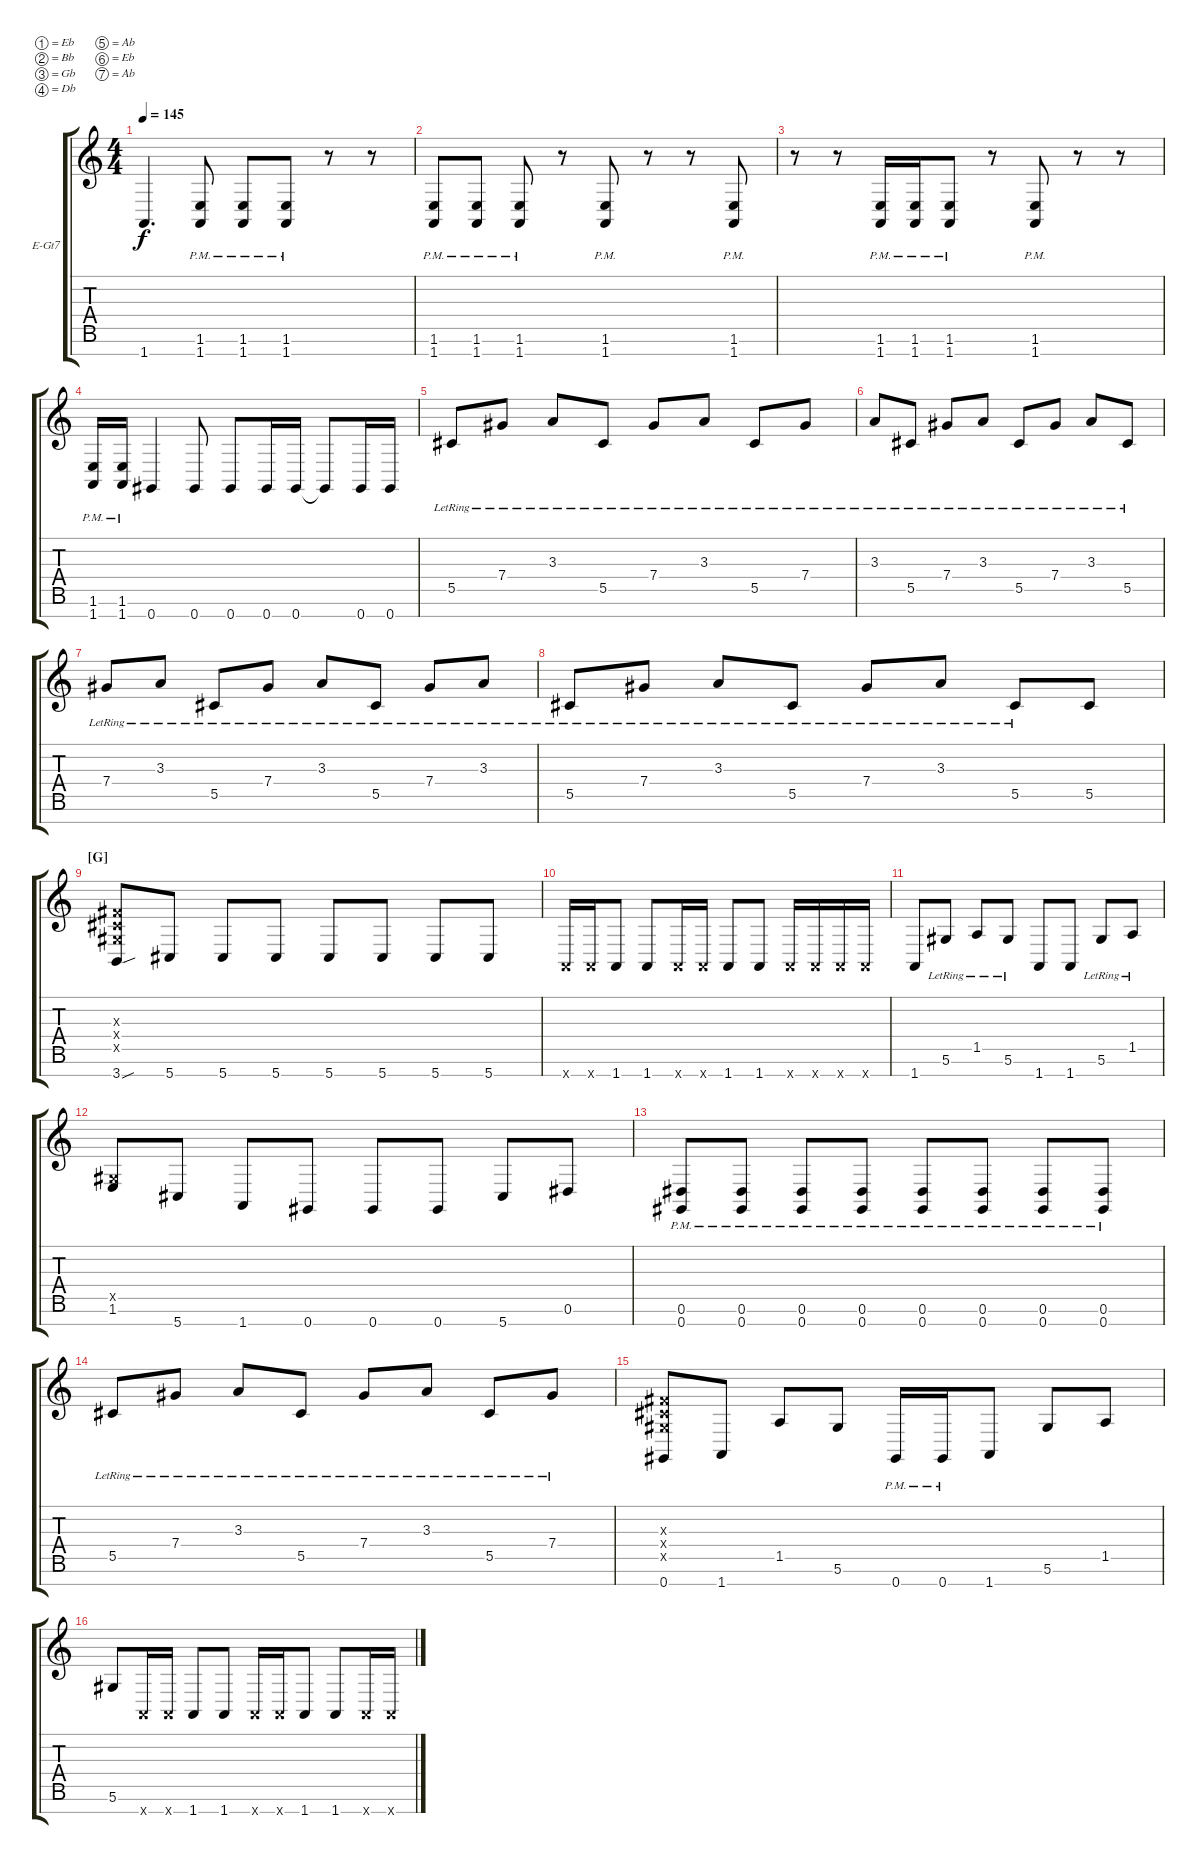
\defaultSystemsLayout 4
\bracketExtendMode groupsimilarinstruments
\firstSystemTrackNameOrientation horizontal
\otherSystemsTrackNameOrientation horizontal
\track ("Guitar 1" "E-Gt7") {instrument distortionguitar}
\staff {score tabs}
\tuning (Eb4 Bb3 Gb3 Db3 Ab2 Eb2 Ab1)
\ts (4 4)
\tempo 145
\clef g2
\ks c
1.7.4{d dy f} (1.7{pm} 1.6{pm}).8 (1.7{pm} 1.6{pm}).8 (1.6{pm} 1.7{pm}).8 r.8 r.8 |
(1.7{pm} 1.6{pm}).8 (1.7{pm} 1.6{pm}).8 (1.6{pm} 1.7{pm}).8 r.8 (1.7{pm} 1.6{pm}).8 r.8 r.8 (1.7{pm} 1.6{pm}).8 |
r.8 r.8 (1.7{pm} 1.6{pm}).16 (1.7{pm} 1.6{pm}).16 (1.7{pm} 1.6{pm}).8 r.8 (1.7{pm} 1.6{pm}).8 r.8 r.8 |
(1.7{pm} 1.6{pm}).16 (1.7{pm} 1.6{pm}).16 0.7.4 0.7.8 0.7.8 0.7.16 0.7.16 0.7{t}.8 0.7.16 0.7.16 |
5.5{lr}.8 7.4{lr}.8 3.3{lr}.8 5.5{lr}.8 7.4{lr}.8 3.3{lr}.8 5.5{lr}.8 7.4{lr}.8 |
3.3{lr}.8 5.5{lr}.8 7.4{lr}.8 3.3{lr}.8 5.5{lr}.8 7.4{lr}.8 3.3{lr}.8 5.5{lr}.8 |
7.4{lr}.8 3.3{lr}.8 5.5{lr}.8 7.4{lr}.8 3.3{lr}.8 5.5{lr}.8 7.4{lr}.8 3.3{lr}.8 |
5.5{lr}.8 7.4{lr}.8 3.3{lr}.8 5.5{lr}.8 7.4{lr}.8 3.3{lr}.8 5.5{lr}.8 5.5.8 |
\section ("G" "")
(3.7{sou} 0.3{x} 0.5{x} 0.4{x}).8 5.7.8 5.7.8 5.7.8 5.7.8 5.7.8 5.7.8 5.7.8 |
1.7{x}.16 1.7{x}.16 1.7.8 1.7.8 1.7{x}.16 1.7{x}.16 1.7.8 1.7.8 1.7{x}.16 1.7{x}.16 1.7{x}.16 1.7{x}.16 |
1.7.8 5.6{lr}.8 1.5{lr}.8 5.6{lr}.8 1.7.8 1.7.8 5.6{lr}.8 1.5{lr}.8 |
(1.6 0.5{x}).8 5.7.8 1.7.8 0.7.8 0.7.8 0.7.8 5.7.8 0.6.8 |
(0.7{pm} 0.6{pm}).8 (0.7{pm} 0.6{pm}).8 (0.7{pm} 0.6{pm}).8 (0.7{pm} 0.6{pm}).8 (0.7{pm} 0.6{pm}).8 (0.7{pm} 0.6{pm}).8 (0.7{pm} 0.6{pm}).8 (0.7{pm} 0.6{pm}).8 |
5.5{lr}.8 7.4{lr}.8 3.3{lr}.8 5.5{lr}.8 7.4{lr}.8 3.3{lr}.8 5.5{lr}.8 7.4{lr}.8 |
(0.7 0.5{x} 0.4{x} 0.3{x}).8 1.7.8 1.5.8 5.6.8 0.7{pm}.16 0.7{pm}.16 1.7.8 5.6.8 1.5.8 |
5.6.8 1.7{x}.16 1.7{x}.16 1.7.8 1.7.8 1.7{x}.16 1.7{x}.16 1.7.8 1.7.8 1.7{x}.16 1.7{x}.16
